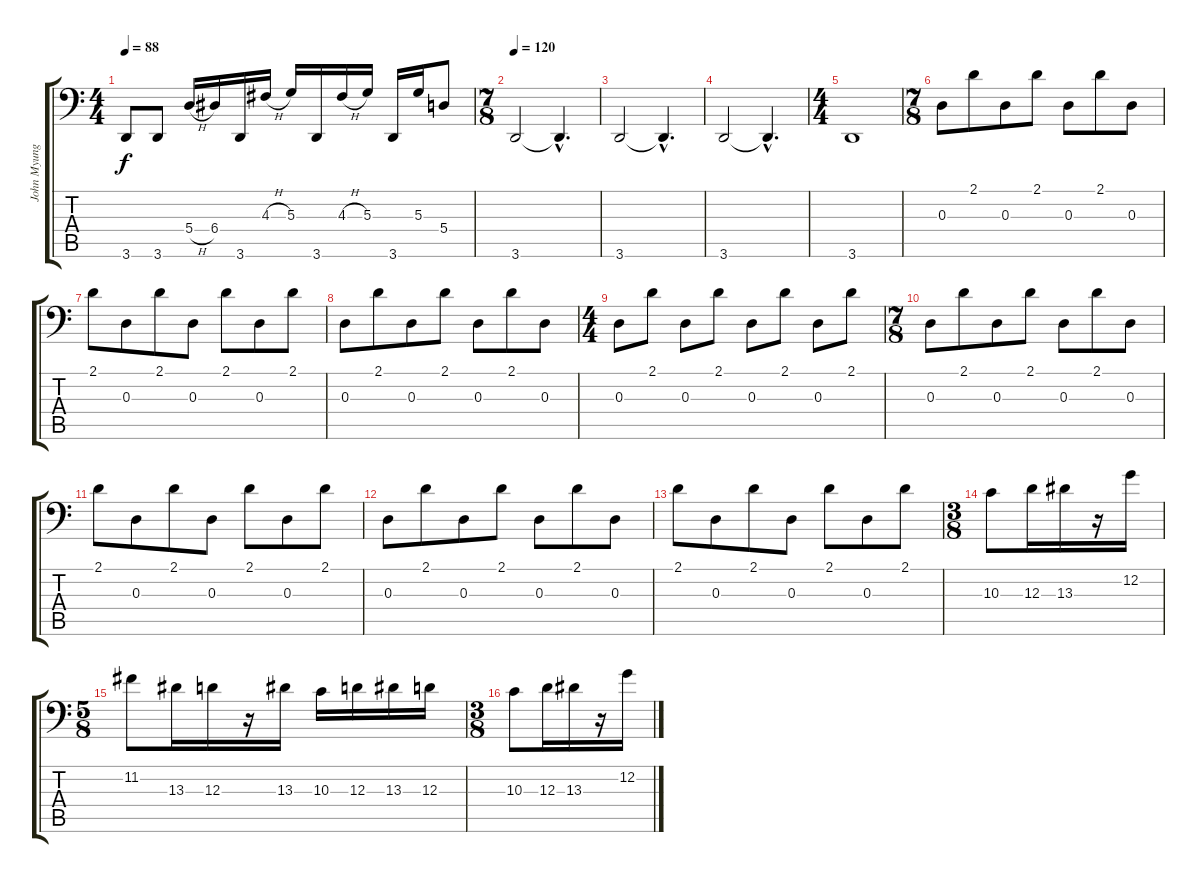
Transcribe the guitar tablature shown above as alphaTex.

\track ("John Myung" "John Myung") {instrument electricbassfinger}
\staff {score tabs}
\tuning (C3 G2 D2 A1 E1 B0) {hide}
\ts (4 4)
\tempo 88
\clef f4
\ks c
3.6.8{dy f} 3.6.8 5.4{h}.16 6.4.16 3.6.16 4.3{h}.16 5.3.16 3.6.16 4.3{h}.16 5.3.16 3.6.16 5.3.16 5.4.8 |
\ts (7 8)
\tempo 120
3.6.2 3.6{hac t}.4{d} |
3.6.2 3.6{hac t}.4{d} |
3.6.2 3.6{hac t}.4{d} |
\ts (4 4)
3.6.1 |
\ts (7 8)
0.3.8 2.1.8 0.3.8 2.1.8 0.3.8 2.1.8 0.3.8 |
2.1.8 0.3.8 2.1.8 0.3.8 2.1.8 0.3.8 2.1.8 |
0.3.8 2.1.8 0.3.8 2.1.8 0.3.8 2.1.8 0.3.8 |
\ts (4 4)
0.3.8 2.1.8 0.3.8 2.1.8 0.3.8 2.1.8 0.3.8 2.1.8 |
\ts (7 8)
0.3.8 2.1.8 0.3.8 2.1.8 0.3.8 2.1.8 0.3.8 |
2.1.8 0.3.8 2.1.8 0.3.8 2.1.8 0.3.8 2.1.8 |
0.3.8 2.1.8 0.3.8 2.1.8 0.3.8 2.1.8 0.3.8 |
2.1.8 0.3.8 2.1.8 0.3.8 2.1.8 0.3.8 2.1.8 |
\ts (3 8)
10.3.8 12.3.16 13.3.16 r.16 12.2.16 |
\ts (5 8)
11.2.8 13.3.16 12.3.16 r.16 13.3.16 10.3.16 12.3.16 13.3.16 12.3.16 |
\ts (3 8)
10.3.8 12.3.16 13.3.16 r.16 12.2.16
